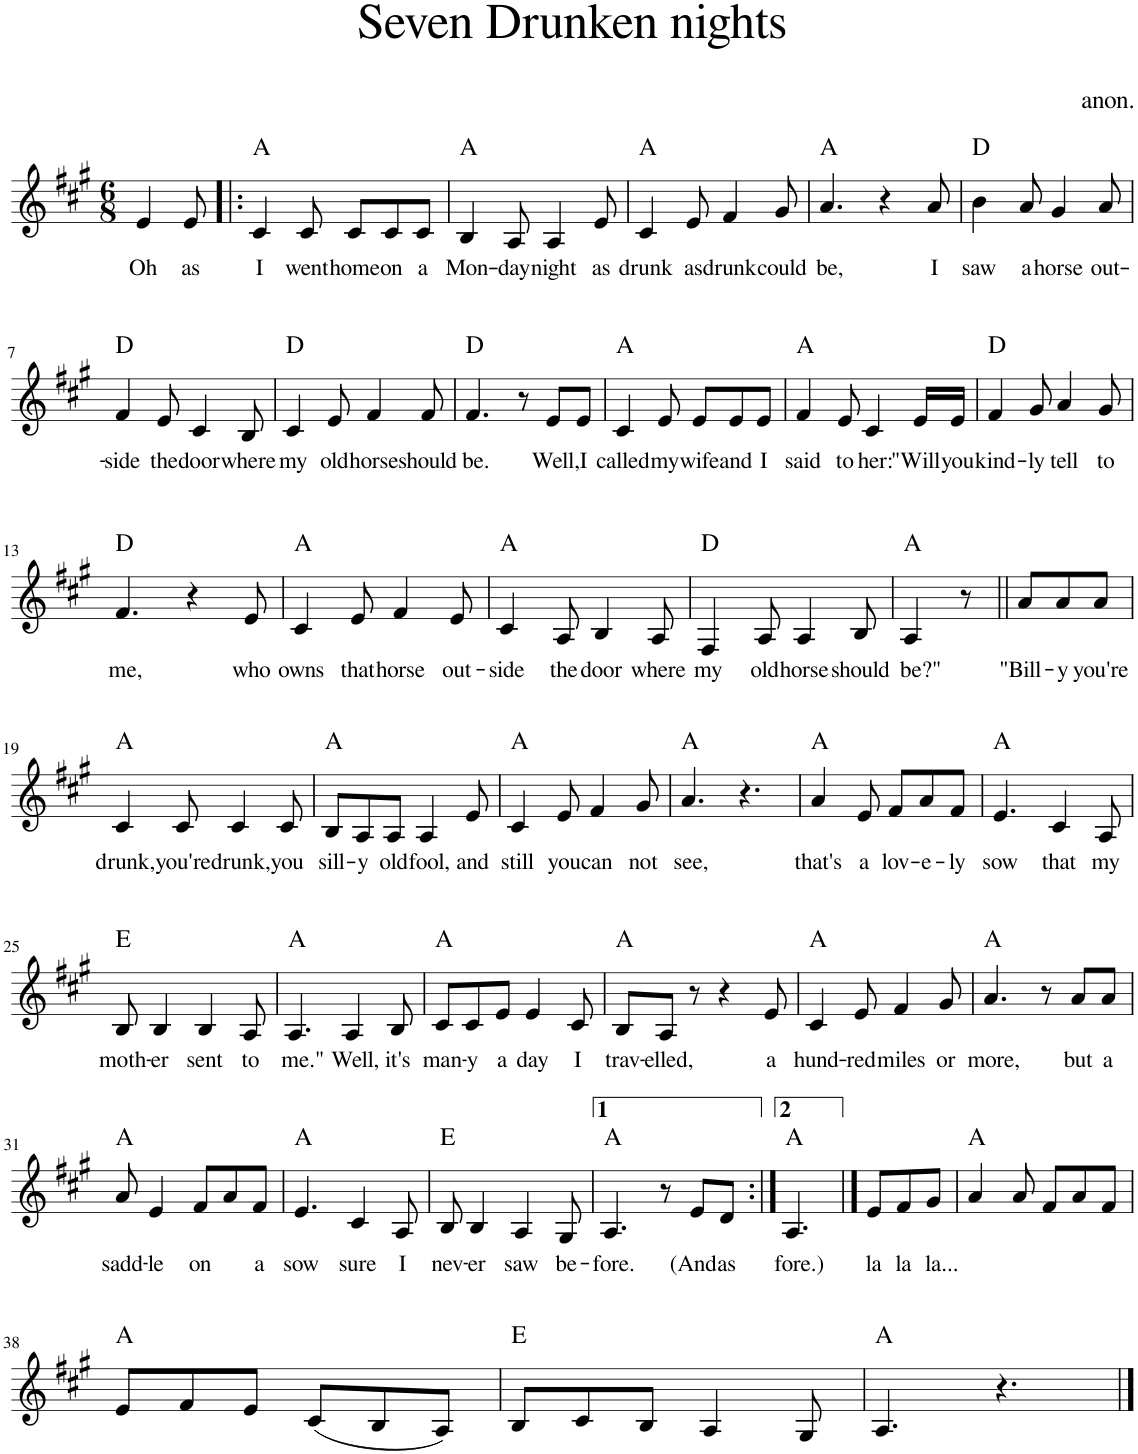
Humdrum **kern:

**kern	**text	**harte
*part1	*part1	*part1
*staff1	*staff1	*
*I"Piano	*	*
*I'Pno	*	*
*clefG2	*	*
*k[f#c#g#]	*	*
*A:	*	*
*M6/8	*	*
=1	=1	=1
!	!LO:LY:b	!
4e/	Oh	.
!	!LO:LY:b	!
8e/	as	.
=2!|:	=2!|:	=2!|:
!	!LO:LY:b	!
4c#/	I	A:maj
!	!LO:LY:b	!
8c#/	went	.
!	!LO:LY:b	!
8c#/L	home	.
!	!LO:LY:b	!
8c#/	on	.
!	!LO:LY:b	!
8c#/J	a	.
=3	=3	=3
!	!LO:LY:b	!
4B/	Mon-	A:maj
!	!LO:LY:b	!
8A/	-day	.
!	!LO:LY:b	!
4A/	night	.
!	!LO:LY:b	!
8e/	as	.
=4	=4	=4
!	!LO:LY:b	!
4c#/	drunk	A:maj
!	!LO:LY:b	!
8e/	as	.
!	!LO:LY:b	!
4f#/	drunk	.
!	!LO:LY:b	!
8g#/	could	.
=5	=5	=5
!	!LO:LY:b	!
4.a/	be,	A:maj
4r	.	.
!	!LO:LY:b	!
8a/	I	.
=6	=6	=6
!	!LO:LY:b	!
4b\	saw	D:maj
!	!LO:LY:b	!
8a/	a	.
!	!LO:LY:b	!
4g#/	horse	.
!	!LO:LY:b	!
8a/	out-	.
!!LO:LB:g=z
=7	=7	=7
!	!LO:LY:b	!
4f#/	-side	D:maj
!	!LO:LY:b	!
8e/	the	.
!	!LO:LY:b	!
4c#/	door	.
!	!LO:LY:b	!
8B/	where	.
=8	=8	=8
!	!LO:LY:b	!
4c#/	my	D:maj
!	!LO:LY:b	!
8e/	old	.
!	!LO:LY:b	!
4f#/	horse	.
!	!LO:LY:b	!
8f#/	should	.
=9	=9	=9
!	!LO:LY:b	!
4.f#/	be.	D:maj
8r	.	.
!	!LO:LY:b	!
8e/L	Well,	.
!	!LO:LY:b	!
8e/J	I	.
=10	=10	=10
!	!LO:LY:b	!
4c#/	called	A:maj
!	!LO:LY:b	!
8e/	my	.
!	!LO:LY:b	!
8e/L	wife	.
!	!LO:LY:b	!
8e/	and	.
!	!LO:LY:b	!
8e/J	I	.
=11	=11	=11
!	!LO:LY:b	!
4f#/	said	A:maj
!	!LO:LY:b	!
8e/	to	.
!	!LO:LY:b	!
4c#/	her:	.
!	!LO:LY:b	!
16e/LL	"Will	.
!	!LO:LY:b	!
16e/JJ	you	.
=12	=12	=12
!	!LO:LY:b	!
4f#/	kind-	D:maj
!	!LO:LY:b	!
8g#/	-ly	.
!	!LO:LY:b	!
4a/	tell	.
!	!LO:LY:b	!
8g#/	to	.
!!LO:LB:g=z
=13	=13	=13
!	!LO:LY:b	!
4.f#/	me,	D:maj
4r	.	.
!	!LO:LY:b	!
8e/	who	.
=14	=14	=14
!	!LO:LY:b	!
4c#/	owns	A:maj
!	!LO:LY:b	!
8e/	that	.
!	!LO:LY:b	!
4f#/	horse	.
!	!LO:LY:b	!
8e/	out-	.
=15	=15	=15
!	!LO:LY:b	!
4c#/	-side	A:maj
!	!LO:LY:b	!
8A/	the	.
!	!LO:LY:b	!
4B/	door	.
!	!LO:LY:b	!
8A/	where	.
=16	=16	=16
!	!LO:LY:b	!
4F#/	my	D:maj
!	!LO:LY:b	!
8A/	old	.
!	!LO:LY:b	!
4A/	horse	.
!	!LO:LY:b	!
8B/	should	.
=17	=17	=17
!	!LO:LY:b	!
4A/	be?"	A:maj
8r	.	.
=18||	=18||	=18||
!	!LO:LY:b	!
8a/L	"Bill-	.
!	!LO:LY:b	!
8a/	-y	.
!	!LO:LY:b	!
8a/J	you're	.
!!LO:LB:g=z
=19	=19	=19
!	!LO:LY:b	!
4c#/	drunk,	A:maj
!	!LO:LY:b	!
8c#/	you're	.
!	!LO:LY:b	!
4c#/	drunk,	.
!	!LO:LY:b	!
8c#/	you	.
=20	=20	=20
!	!LO:LY:b	!
8B/L	sill-	A:maj
!	!LO:LY:b	!
8A/	-y	.
!	!LO:LY:b	!
8A/J	old	.
!	!LO:LY:b	!
4A/	fool,	.
!	!LO:LY:b	!
8e/	and	.
=21	=21	=21
!	!LO:LY:b	!
4c#/	still	A:maj
!	!LO:LY:b	!
8e/	you	.
!	!LO:LY:b	!
4f#/	can	.
!	!LO:LY:b	!
8g#/	not	.
=22	=22	=22
!	!LO:LY:b	!
4.a/	see,	A:maj
4.r	.	.
=23	=23	=23
!	!LO:LY:b	!
4a/	that's	A:maj
!	!LO:LY:b	!
8e/	a	.
!	!LO:LY:b	!
8f#/L	lov-	.
!	!LO:LY:b	!
8a/	-e-	.
!	!LO:LY:b	!
8f#/J	-ly	.
=24	=24	=24
!	!LO:LY:b	!
4.e/	sow	A:maj
!	!LO:LY:b	!
4c#/	that	.
!	!LO:LY:b	!
8A/	my	.
!!LO:LB:g=z
=25	=25	=25
!	!LO:LY:b	!
8B/	moth-	E:maj
!	!LO:LY:b	!
4B/	-er	.
!	!LO:LY:b	!
4B/	sent	.
!	!LO:LY:b	!
8A/	to	.
=26	=26	=26
!	!LO:LY:b	!
4.A/	me."	A:maj
!	!LO:LY:b	!
4A/	Well,	.
!	!LO:LY:b	!
8B/	it's	.
=27	=27	=27
!	!LO:LY:b	!
8c#/L	man-	A:maj
!	!LO:LY:b	!
8c#/	-y	.
!	!LO:LY:b	!
8e/J	a	.
!	!LO:LY:b	!
4e/	day	.
!	!LO:LY:b	!
8c#/	I	.
=28	=28	=28
!	!LO:LY:b	!
8B/L	trav-	A:maj
!	!LO:LY:b	!
8A/J	-elled,	.
8r	.	.
4r	.	.
!	!LO:LY:b	!
8e/	a	.
=29	=29	=29
!	!LO:LY:b	!
4c#/	hund-	A:maj
!	!LO:LY:b	!
8e/	-red	.
!	!LO:LY:b	!
4f#/	miles	.
!	!LO:LY:b	!
8g#/	or	.
=30	=30	=30
!	!LO:LY:b	!
4.a/	more,	A:maj
8r	.	.
!	!LO:LY:b	!
8a/L	but	.
!	!LO:LY:b	!
8a/J	a	.
!!LO:LB:g=z
=31	=31	=31
!	!LO:LY:b	!
8a/	sadd-	A:maj
!	!LO:LY:b	!
4e/	-le	.
!	!LO:LY:b	!
8f#/L	on	.
8a/	.	.
!	!LO:LY:b	!
8f#/J	a	.
=32	=32	=32
!	!LO:LY:b	!
4.e/	sow	A:maj
!	!LO:LY:b	!
4c#/	sure	.
!	!LO:LY:b	!
8A/	I	.
=33	=33	=33
!	!LO:LY:b	!
8B/	nev-	E:maj
!	!LO:LY:b	!
4B/	-er	.
!	!LO:LY:b	!
4A/	saw	.
!	!LO:LY:b	!
8G#/	be-	.
=34	=34	=34
!	!LO:LY:b	!
4.A/	-fore.	A:maj
8r	.	.
!	!LO:LY:b	!
8e/L	(And	.
!	!LO:LY:b	!
8d/J	as	.
=35:|!	=35:|!	=35:|!
!	!LO:LY:b	!
4.A/	fore.)	A:maj
==36	==36	==36
!	!LO:LY:b	!
8e/L	la	.
!	!LO:LY:b	!
8f#/	la	.
!	!LO:LY:b	!
8g#/J	la...	.
=37	=37	=37
4a/	.	A:maj
8a/	.	.
8f#/L	.	.
8a/	.	.
8f#/J	.	.
!!LO:LB:g=z
=38	=38	=38
8e/L	.	A:maj
8f#/	.	.
8e/J	.	.
(8c#/L	.	.
8B/	.	.
8A/J)	.	.
=39	=39	=39
8B/L	.	E:maj
8c#/	.	.
8B/J	.	.
4A/	.	.
8G#/	.	.
=40	=40	=40
4.A/	.	A:maj
4.r	.	.
==	==	==
*-	*-	*-
